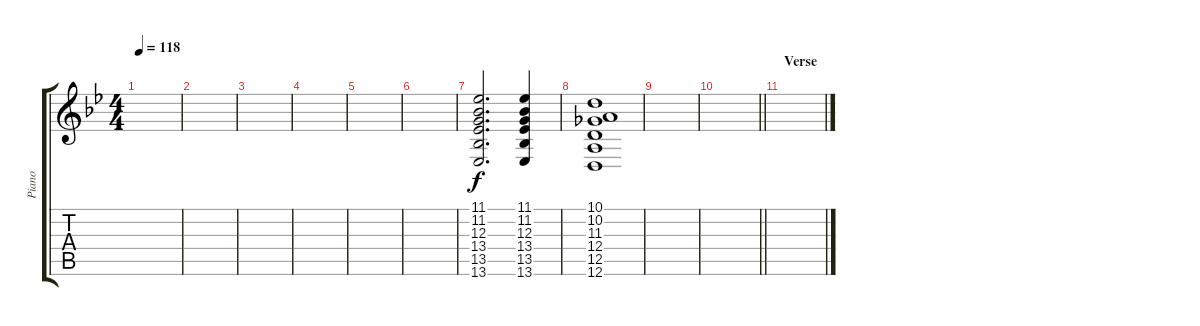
\track ("Piano" "Piano") {instrument electricpiano1}
\staff {score tabs}
\tuning (E4 B3 G3 D3 A2 D2) {hide}
\ts (4 4)
\tempo 118
\clef g2
\ks gminor
|
|
|
|
|
|
(11.1 11.2 12.3 13.4 13.5 13.6).2{d} (11.1 11.2 12.3 13.4 13.5 13.6).4 |
(10.1 10.2 11.3 12.4 12.5 12.6).1 |
|
\barLineRight lightlight
|
\section ("" "Verse")
